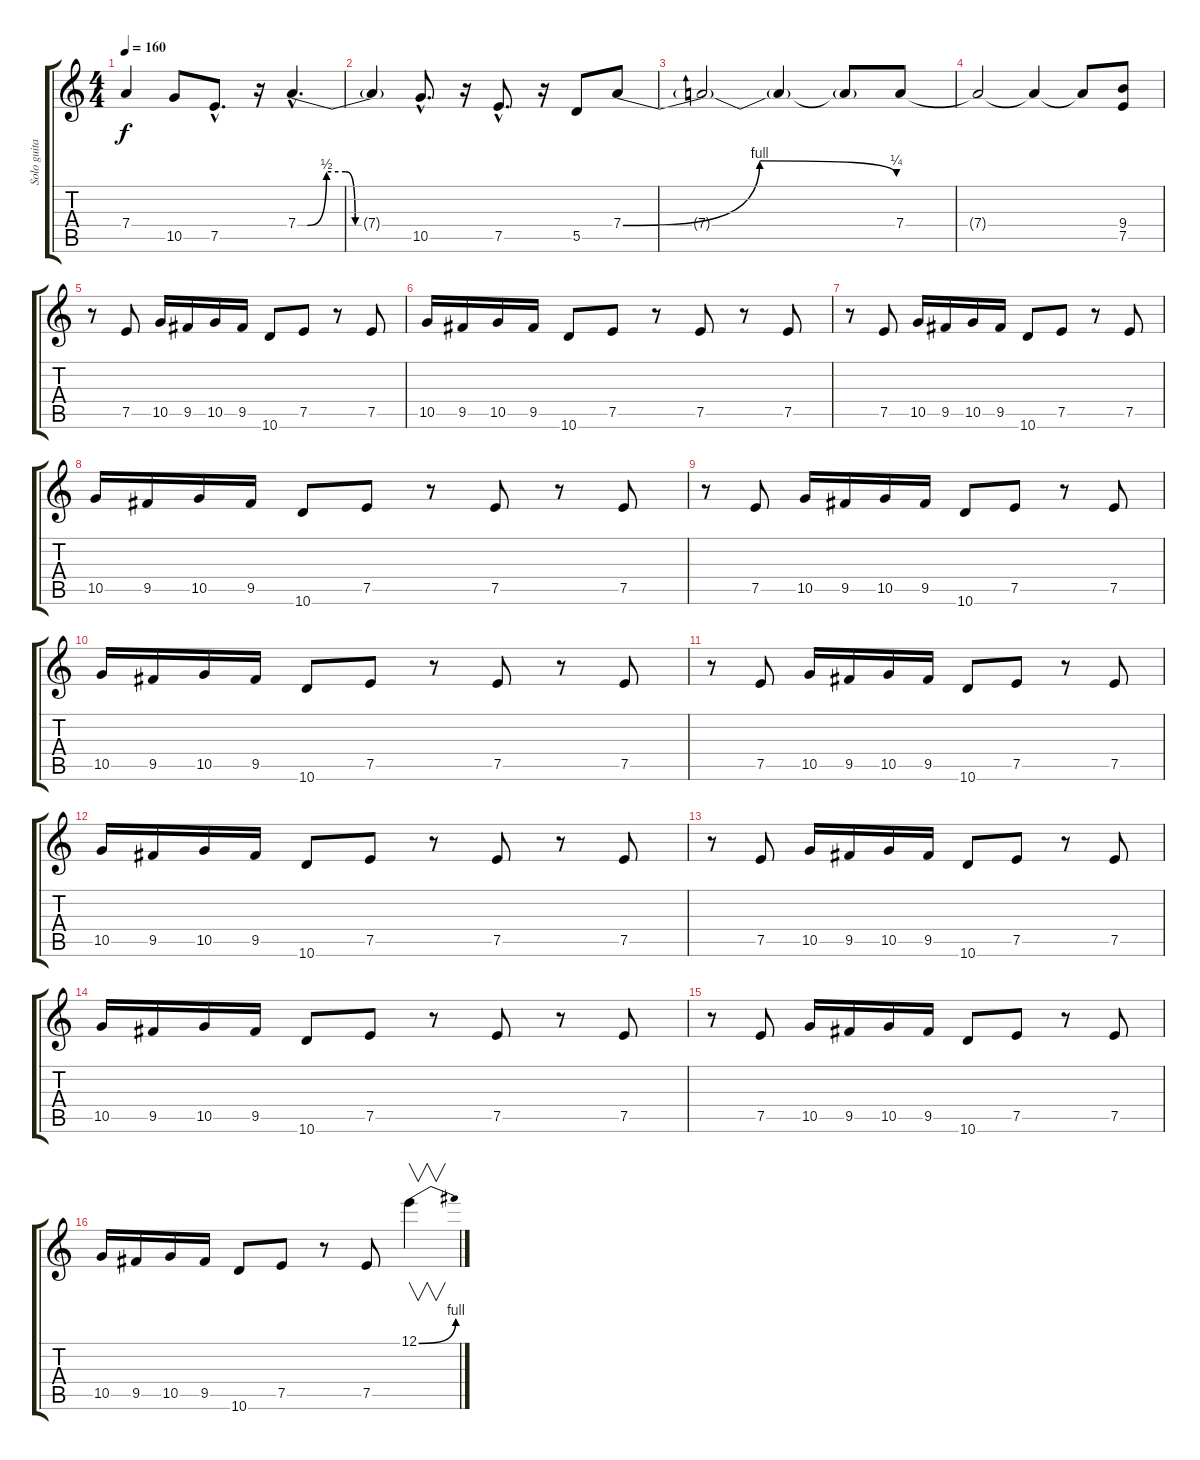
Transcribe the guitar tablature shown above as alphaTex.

\track ("Solo guitar" "Solo guita") {instrument distortionguitar}
\staff {score tabs}
\tuning (E4 B3 G3 D3 A2 E2) {hide}
\ts (4 4)
\tempo 160
\clef g2
\ks c
7.4{t}.4{dy f} 10.5.8 7.5{hac}.8{d} r.16 7.4{be (custom 0 0 5 0 15 2 25 2 30 0 60 0) hac}.4{d} |
7.4{t}.4 10.5{hac}.8{d} r.16 7.5{hac}.8{d} r.16 5.5.8 7.4{be (bendrelease 0 0 5 4 40 4 60 1)}.8 |
7.4{t}.2 7.4{t}.4 7.4{t}.8 7.4.8 |
7.4{t}.2 7.4{t}.4 7.4{t}.8 (9.4 7.5).8 |
r.8 7.5.8 10.5.16 9.5.16 10.5.16 9.5.16 10.6.8 7.5.8 r.8 7.5.8 |
10.5.16 9.5.16 10.5.16 9.5.16 10.6.8 7.5.8 r.8 7.5.8 r.8 7.5.8 |
r.8 7.5.8 10.5.16 9.5.16 10.5.16 9.5.16 10.6.8 7.5.8 r.8 7.5.8 |
10.5.16 9.5.16 10.5.16 9.5.16 10.6.8 7.5.8 r.8 7.5.8 r.8 7.5.8 |
r.8 7.5.8 10.5.16 9.5.16 10.5.16 9.5.16 10.6.8 7.5.8 r.8 7.5.8 |
10.5.16 9.5.16 10.5.16 9.5.16 10.6.8 7.5.8 r.8 7.5.8 r.8 7.5.8 |
r.8 7.5.8 10.5.16 9.5.16 10.5.16 9.5.16 10.6.8 7.5.8 r.8 7.5.8 |
10.5.16 9.5.16 10.5.16 9.5.16 10.6.8 7.5.8 r.8 7.5.8 r.8 7.5.8 |
r.8 7.5.8 10.5.16 9.5.16 10.5.16 9.5.16 10.6.8 7.5.8 r.8 7.5.8 |
10.5.16 9.5.16 10.5.16 9.5.16 10.6.8 7.5.8 r.8 7.5.8 r.8 7.5.8 |
r.8 7.5.8 10.5.16 9.5.16 10.5.16 9.5.16 10.6.8 7.5.8 r.8 7.5.8 |
10.5.16 9.5.16 10.5.16 9.5.16 10.6.8 7.5.8 r.8 7.5.8 12.1{be (bend 0 0 60 4)}.4{v}
